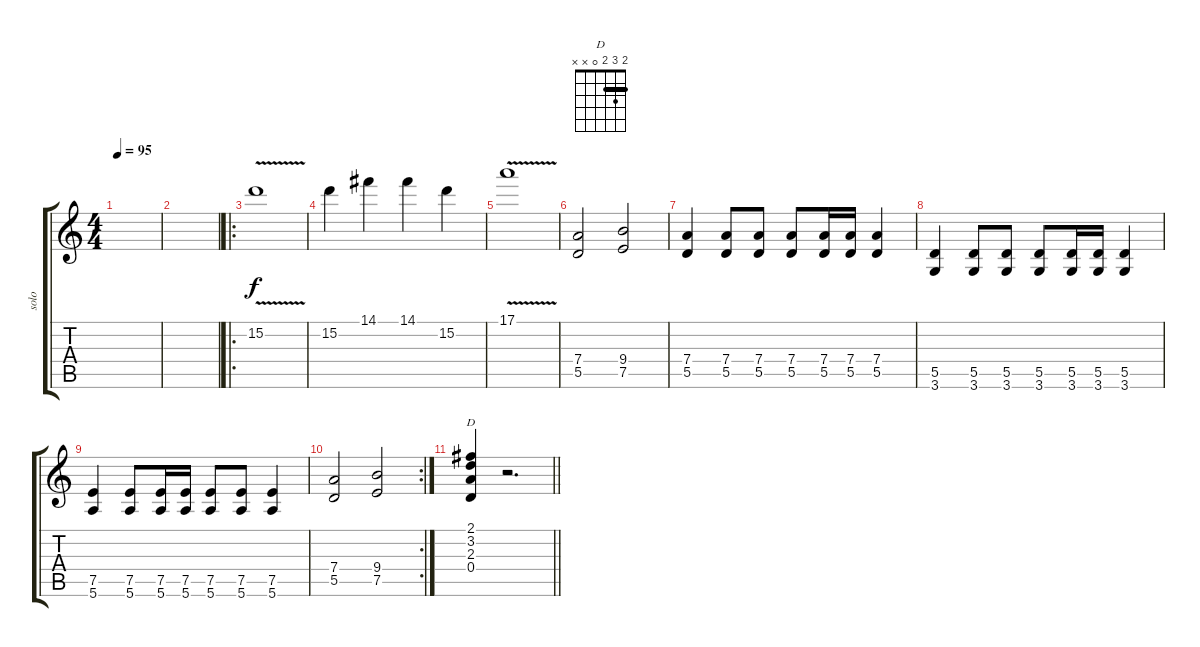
\track ("solo" "solo") {instrument overdrivenguitar}
\staff {score tabs}
\tuning (E4 B3 G3 D3 A2 E2) {hide}
\chord ("D" 2 3 2 0 x x) {barre 2}
\ts (4 4)
\tempo 95
\clef g2
\ks c
|
|
\ro
15.2{v}.1 |
15.2.4 14.1.4{balance 4} 14.1.4 15.2.4 |
17.1{v}.1{balance 13} |
(7.4 5.5).2 (9.4 7.5).2 |
(7.4 5.5).4 (7.4 5.5).8 (7.4 5.5).8 (7.4 5.5).8 (7.4 5.5).16 (7.4 5.5).16 (7.4 5.5).4 |
(5.5 3.6).4 (5.5 3.6).8 (5.5 3.6).8 (5.5 3.6).8 (5.5 3.6).16 (5.5 3.6).16 (5.5 3.6).4 |
(7.5 5.6).4 (7.5 5.6).8 (7.5 5.6).16 (7.5 5.6).16 (7.5 5.6).8 (7.5 5.6).8 (7.5 5.6).4 |
\rc 2
(7.4 5.5).2 (9.4 7.5).2 |
\barLineRight lightlight
(2.1 3.2 2.3 0.4).4{ch "D"} r.2{d}
